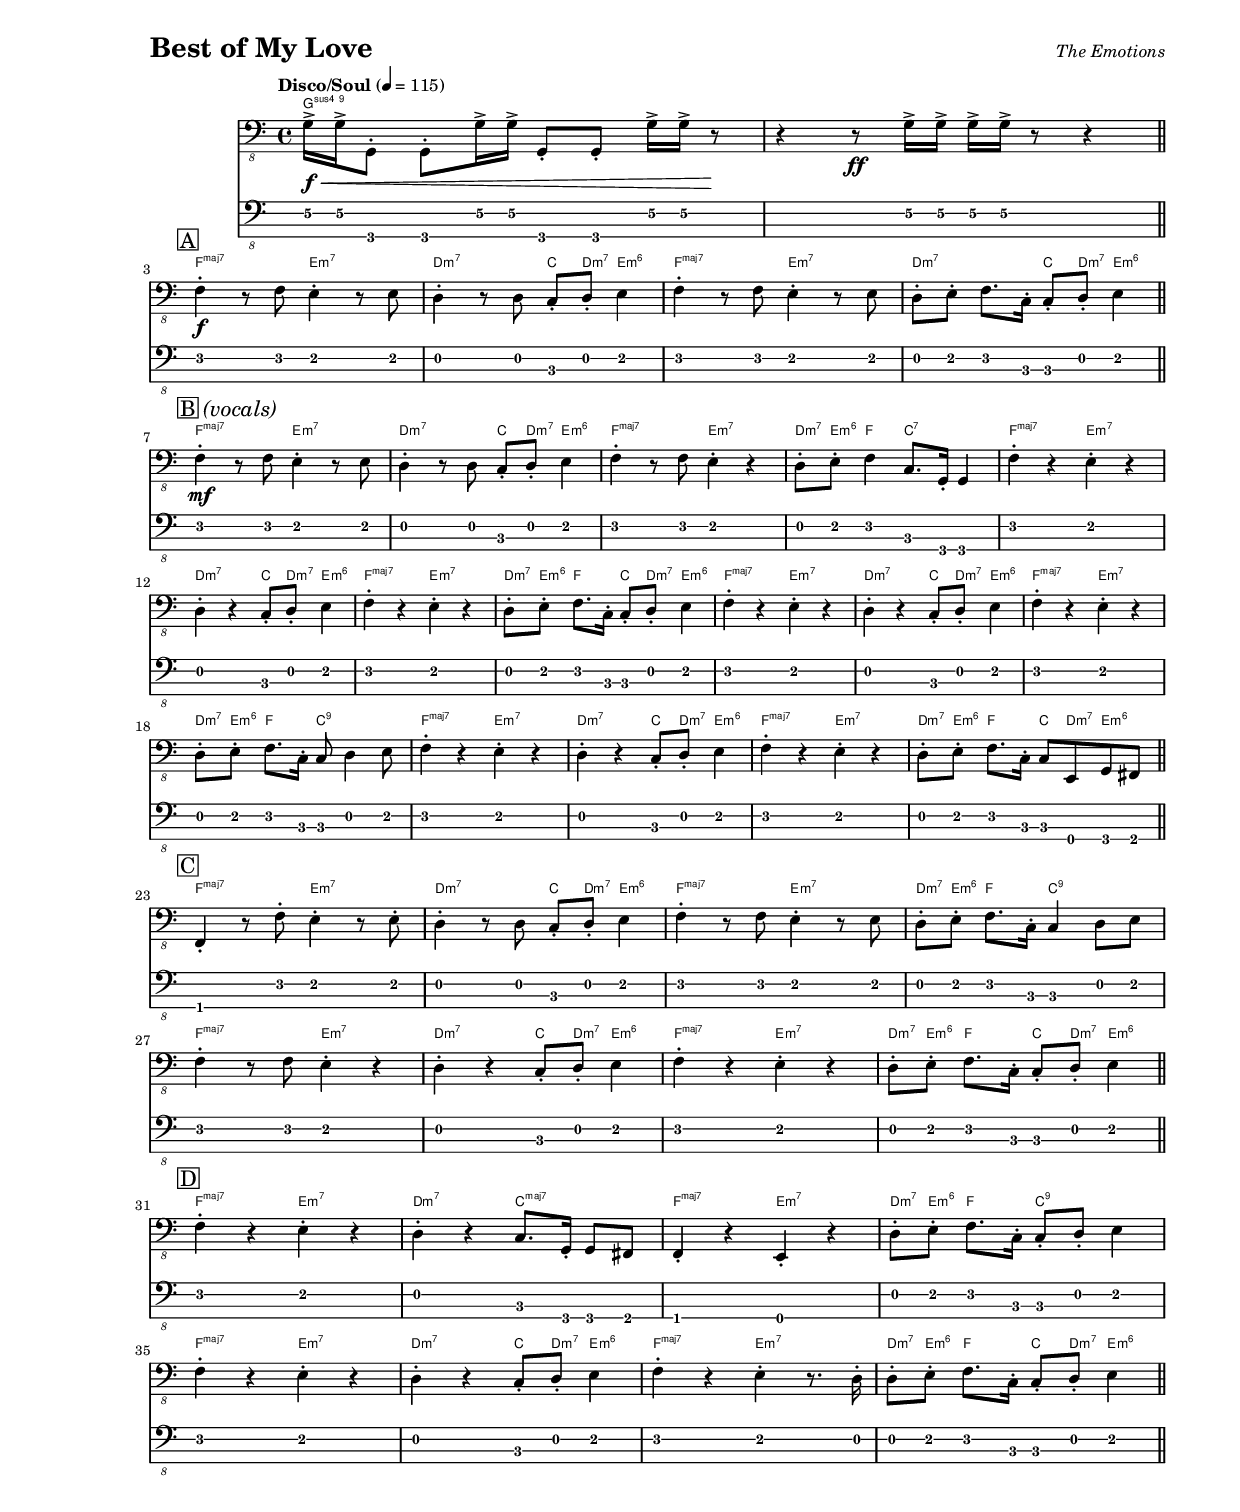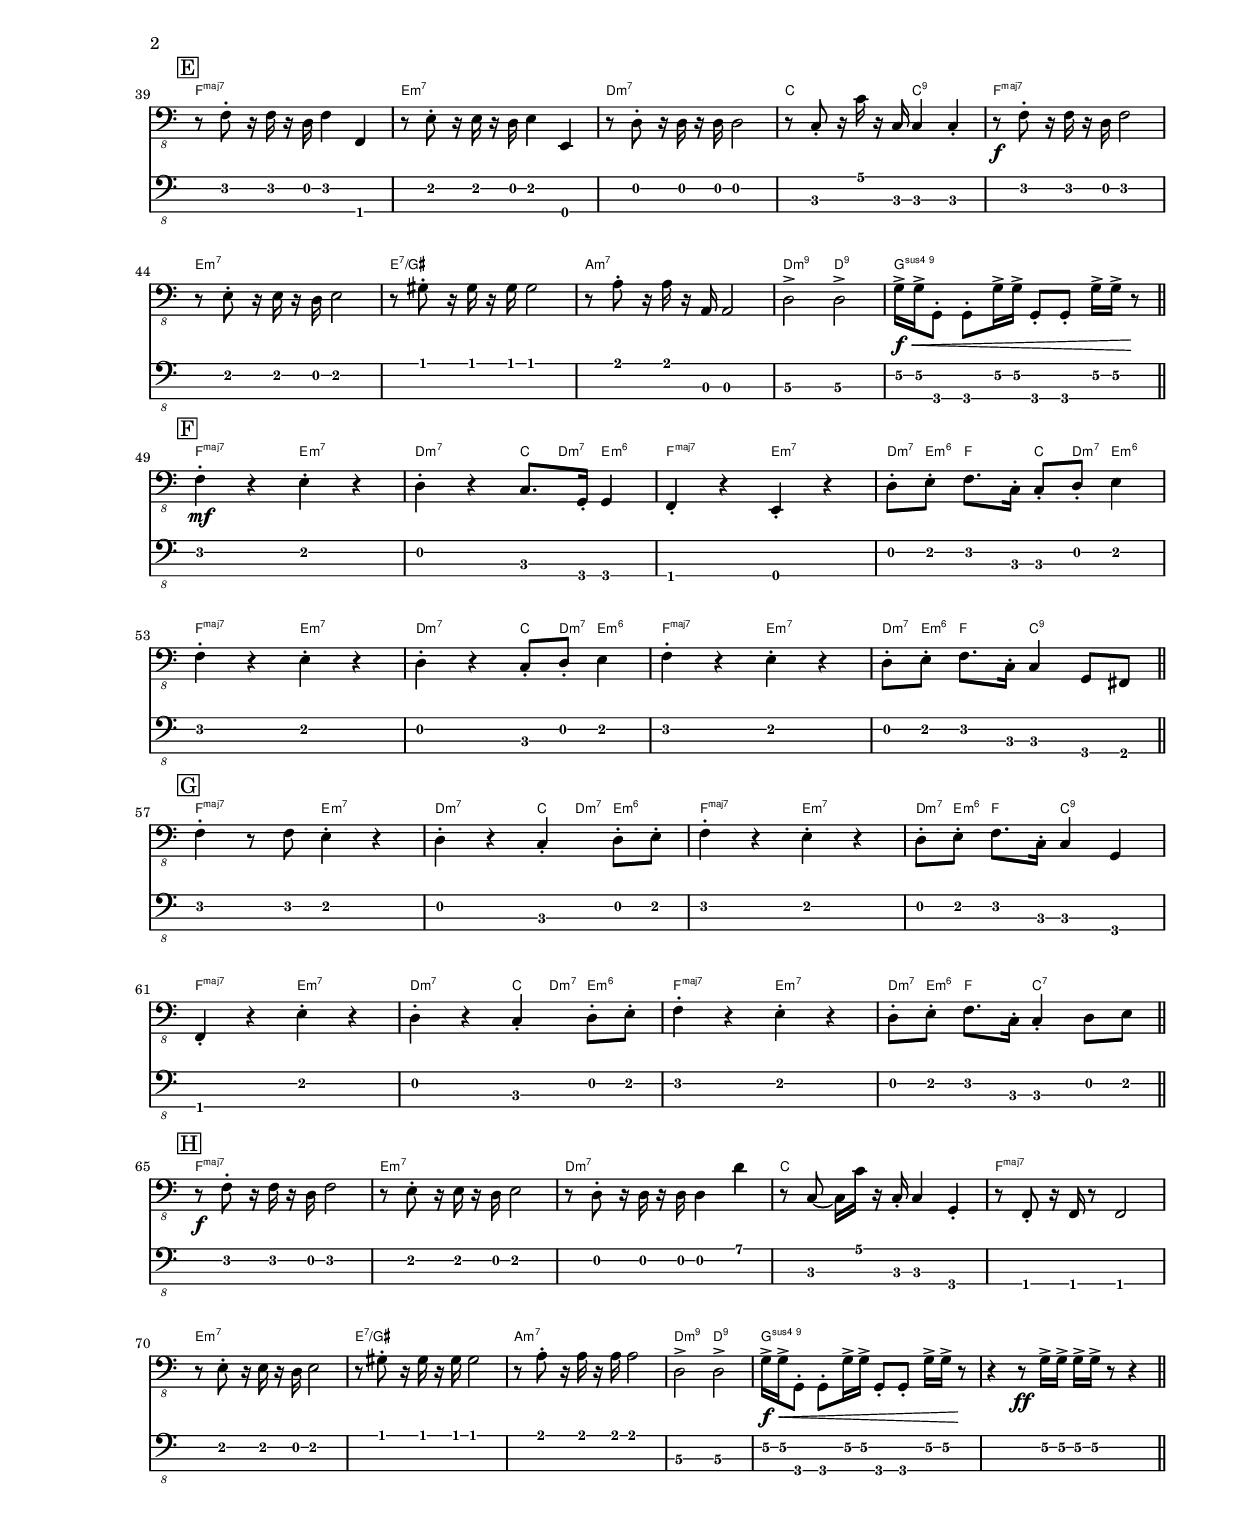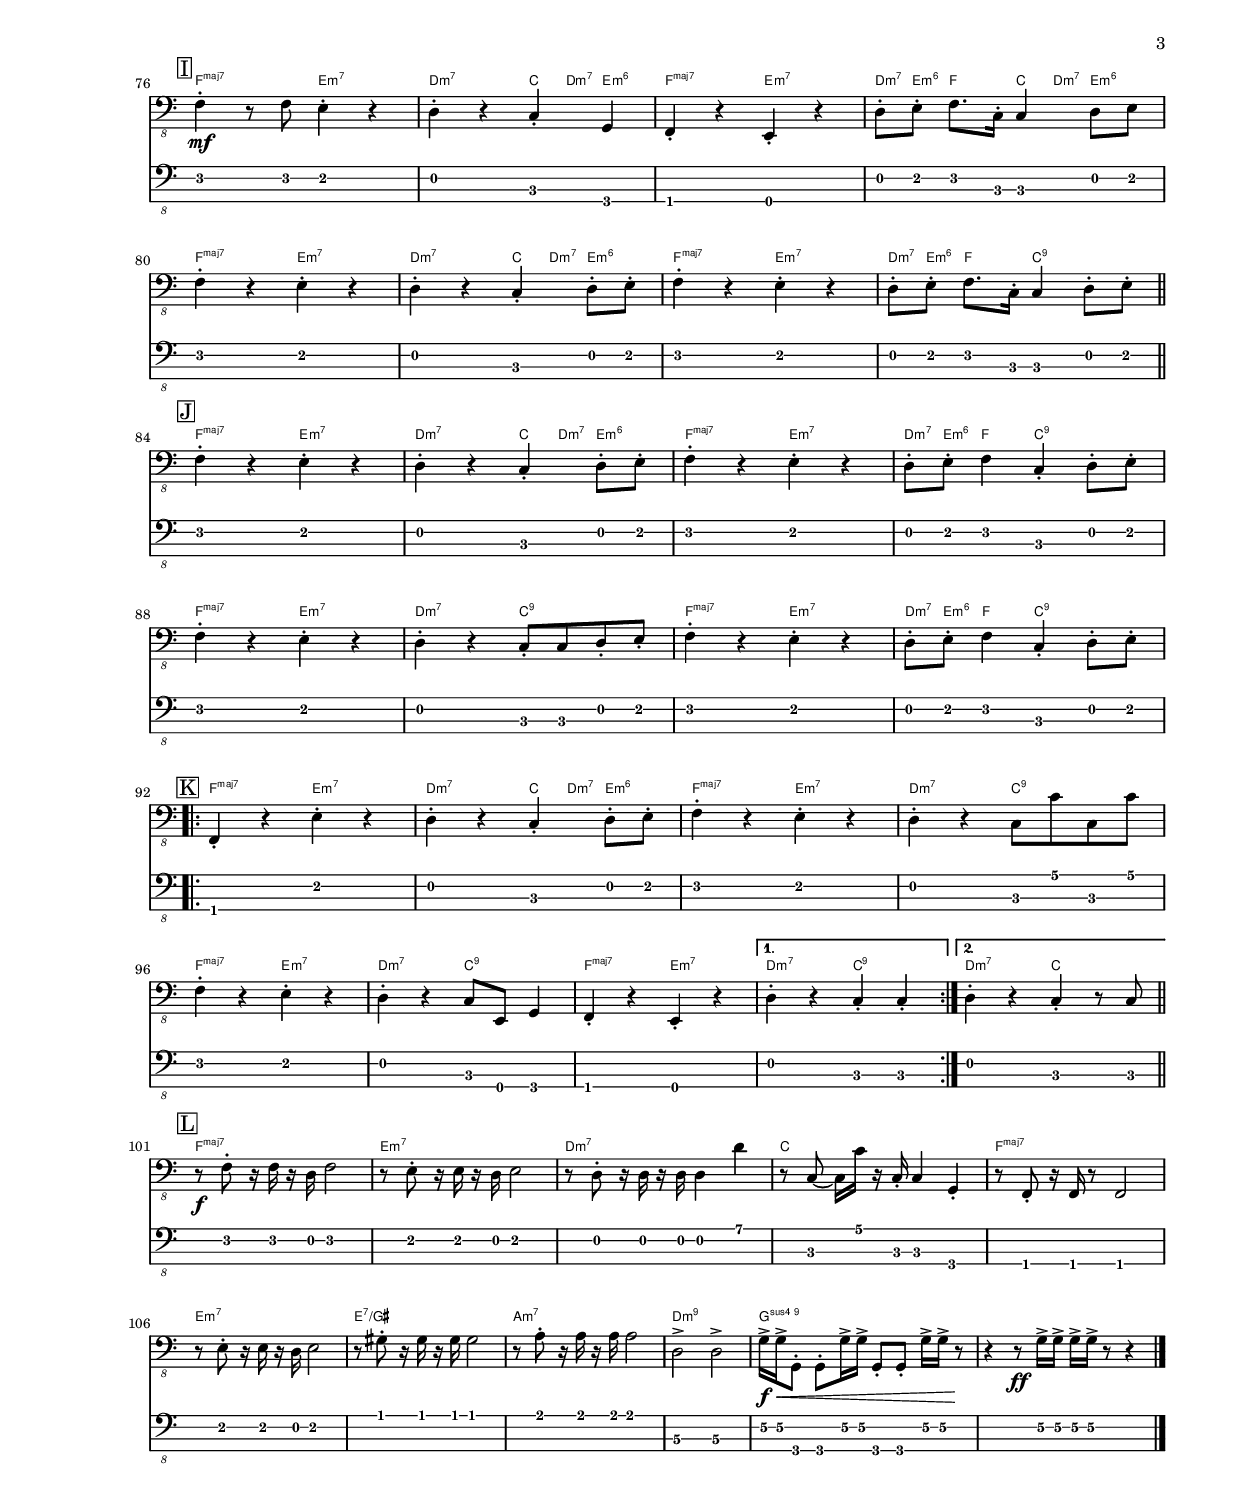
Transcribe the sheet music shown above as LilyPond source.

% LilyBin

\version "2.18.0"
\include "english.ly"

\header {
  piece = \markup { \fontsize #4 \bold "Best of My Love" }
  opus = \markup { \italic "The Emotions" }
}

\paper { 
  left-margin = 1.0 \in
  right-margin = 0.5 \in
  top-margin = 1.0 \in
  bottom-margin = 1.0 \in
}

#(set-global-staff-size 15)

cbreak = { 
  %%\break
} 
sbreak = { \break }


global = {
  \time 4/4
  \tempo "Disco/Soul" 4 = 115
}

my_notes = \relative c {
  \clef "bass_8"
  \key c \major
  
  %% 1
  \override Stem.direction = #DOWN
  g16\2-> \f \< g16\2-> g,8-. g8-. g'16\2-> g16\2-> 
  \revert Stem.direction g,8-. g8-. \override Stem.direction = #DOWN
  g'16\2-> g16\2-> r8 \! |
  r4 r8 \ff g16\2-> g16\2-> g16\2-> g16\2-> r8 r4 \bar "||"
  \revert Stem.direction
  
  %% 3
  \cbreak \sbreak
  \mark \markup { \box A }
  f4-. \f r8 f8 e4-. r8 e8 | d4-. r8 d8 c8-. d-. e4 |
  f4-. r8 f8 e4-. r8 e8 | d8-. e-. f8. c16-. c8-. d8-. e4 \bar "||"
  
  %% 7
  \cbreak \sbreak
  \mark \markup { \box B \italic {(vocals)} }
  f4-. \mf r8 f8 e4-. r8 e8 | d4-. r8 d8 c8-. d-. e4 | f4-. r8 f8 e4-. r4 | d8-. e-. f4 c8. g16-. g4 |
  
  % 11
  \cbreak
  f'4-. r e-. r | d-. r c8-. d8-. e4 | f4-. r e-. r | d8-. e-. f8. c16-. c8-. d-. e4 |
  f-. r e-. r |
  %% 16
  \cbreak
  d4-. r c8-. d-. e4 | f-. r e-. r | d8-. e8-. f8. c16-. c8 d4 e8 | 
  f4-. r e-. r |
  %% 20
  \cbreak
  d4-. r c8-. d8-. e4 | f-. r e-. r | d8-. e-. f8. c16-. c8 e,8 g8 fs \bar "||"
  
  % 23
  \cbreak \sbreak
  \mark \markup { \box C }
  f4-. r8 f'-. e4-. r8 e8-. | d4-. r8 d8 c-. d-. e4 | f4-. r8 f8 e4-. r8 e8 | d8-. e8-. f8. c16-. c4 d8 e |
  
  %% 27
  \cbreak
  f4-. r8 f e4-. r | d4-. r4 c8-. d-. e4 | f4-. r e-. r | d8-. e-. f8. c16-. c8-. d-. e4 \bar "||"
  
  %% 31
  \cbreak \sbreak
  \mark \markup { \box D }
  f4-. r e-. r | d-. r c8. g16-. g8 fs8 | f4-. r e-. r | d'8-. e-. f8. c16-. c8-. d-. e4 |
  
  %% 35
  \cbreak
  f4-. r e-. r | d-. r  c8-. d-. e4 | f4-. r e-.  r8. d16-. | d8-. e8-. f8. c16-. c8-. d8-. e4 \bar "||"
  
  %% 39
  \cbreak \sbreak
  \mark \markup { \box E }
  r8 f8-. r16 f16 r16 d16 f4 f,4 | r8 e'8-. r16 e16 r16 d16 e4 e,4 | r8 d'8-. r16 d16 r16 d16 d2 | r8 c8-. r16 c'16 r16 c,16 c4 c4-. | 
  
  %% 43
  \cbreak
  r8 \f f8-. r16 f16 r16 d16 f2 | r8 e8-. r16 e16 r16 d16 e2 | r8 gs8-. r16 gs16 r16 gs16 gs2 |
  r8 a8-. r16 a16 r16 a,16 a2 | d2\3-> d2\3-> |
  \override Stem.direction = #DOWN
  g16\2-> \f \< g16\2-> g,8-. g8-. g'16\2-> g16\2-> 
  \revert Stem.direction g,8-. g8-. \override Stem.direction = #DOWN
  g'16\2-> g16\2-> r8 \! |
  \revert Stem.direction
  \bar "||"

  %% 49
  \cbreak \sbreak
  \mark \markup { \box F }
  f4-. \mf r e-. r | d4-. r4 c8. g16-. g4 | f4-. r e-. r | d'8-. e-. f8. c16-. c8-. d8-. e4 |
  
  %% 53
  \cbreak
  f4-. r e-. r | d4-. r c8-. d-. e4 | f4-. r e-. r | d8-. e-. f8. c16-. c4 g8 fs \bar "||"
  
  %% 57
  \cbreak \sbreak
  \mark \markup { \box G }
  f'4-. r8 f8 e4-. r4 | d4-. r4 c-. d8-. e-. | f4-. r e-. r | d8-. e-. f8. c16-. c4 g4 |
  
  %% 61
  \cbreak
  f4-. r4 e'4-. r4 | d4-. r4 c-. d8-. e-. | f4-. r e-. r | d8-. e-. f8. c16-. c4-. d8 e \bar "||"
  
  %% 65
  \cbreak \sbreak
  \mark \markup { \box H }
  r8 \f f8-. r16 f16 r16 d16 f2 | r8 e8-. r16 e16 r16 d16 e2 | r8 d8-. r16 d16 r16 d16 d4 d'4 | r8 c,8 ~c16 c'16 r16 c,16-. c4 g4-. | 
  
  %% 69
  \cbreak
  r8 f-. r16 f16 r8 f2 | r8 e'8-. r16 e16 r16 d16 e2 | r8 gs8-. r16 gs16 r16 gs16 gs2 | r8 a8-. r16 a16 r16 a16 a2 |
  
  %% 73
  \cbreak
  d,2\3-> d2\3-> |
  \override Stem.direction = #DOWN
  g16\2-> \f \< g16\2-> g,8-. g8-. g'16\2-> g16\2-> 
  \revert Stem.direction g,8-. g8-. \override Stem.direction = #DOWN
  g'16\2-> g16\2-> r8 \! |
  r4 r8 \ff g16\2-> g16\2-> g16\2-> g16\2-> r8 r4 \bar "||"
  \revert Stem.direction
  
  %% 76
  \cbreak \sbreak
  \mark \markup { \box I }
  f4-. \mf r8 f8 e4-. r4 | d4-. r4 c-. g | f4-. r e-. r | d'8-. e-. f8. c16-. c4 d8 e |
  
  %% 80
  \cbreak
  f4-. r e-. r | d-. r c-. d8-. e-. | f4-. r e-. r | d8-. e-. f8. c16-. c4 d8-. e-.  \bar "||"
  
  %% 84
  \cbreak \sbreak
  \mark \markup { \box J }
  f4-. r e-. r | d-. r c-. d8-. e-. | f4-. r e-. r | d8-. e-. f4 c4-. d8-. e-. |
  
  %% 88
  f4-. r e-. r | d-. r c8-. c8 d8-. e-. | f4-. r e-. r | d8-. e-. f4 c4-. d8-. e-. |
  
  %% 92
  \cbreak \sbreak
  \mark \markup { \box K }
  \repeat volta 2 
    {
       f,4-. r e'-. r | d4-. r c-. d8-. e-. | f4-. r e-. r | d4-. r c8 c'8 c,8 c'8 |  f,4-. r e-. r |
       %% 97
       d4-. r c8 e,8 g4 | f4-. r e-. r |
    } 
  \alternative {
    {
      d'4-. r c-. c-. |
    }
    {
      d4-. r c-. r8 c8 \bar "||"
    }
  }
  
  %% 101
  \cbreak \sbreak
  \mark \markup { \box L }
  r8 \f f8-. r16 f16 r16 d16 f2 | r8 e8-. r16 e16 r16 d16 e2 | r8 d8-. r16 d16 r16 d16 d4 d'4 | r8 c,8 ~c16 c'16 r16 c,16-. c4 g4-. | 
  
  %% 103
  \cbreak
  r8 f-. r16 f16 r8 f2 | r8 e'8-. r16 e16 r16 d16 e2 | r8 gs8-. r16 gs16 r16 gs16 gs2 | r8 a8-. r16 a16 r16 a16 a2 |
  
  %% 109
  \cbreak
  d,2\3-> d2\3-> |
  \override Stem.direction = #DOWN
  g16\2-> \f \< g16\2-> g,8-. g8-. g'16\2-> g16\2-> 
  \revert Stem.direction g,8-. g8-. \override Stem.direction = #DOWN
  g'16\2-> g16\2-> r8 \! |
  r4 r8 \ff g16\2-> g16\2-> g16\2-> g16\2-> r8 r4 \bar "|."
  \revert Stem.direction
  
  
  

}

my_chords = \chordmode {
  \set majorSevenSymbol = \markup { maj7 }

  %% 1
  g1:sus9 | s1 |

  %% 3 [A]
  f2:maj7 e:m7 | d:m7 c8 d:m7 e4:m6 |
  f2:maj7 e:m7 | d:m7 c8 d:m7 e4:m6 |
  
  %% 7 [B]
  f2:maj7 e:m7 | d:m7 c8 d:m7 e4:m6 |
  f2:maj7 e:m7 | d8:m7 e:m6 f4 c2:7 |
  
  %% 11
  f2:maj7 e:m7 | d:m7 c8 d:m7 e4:m6 |
  f2:maj7 e:m7 | d8:m7 e:m6 f4 c8 d:m7 e4:m6 |
  
  f2:maj7 e:m7 | 
  %% 16
  d:m7 c8 d:m7 e4:m6 | f2:maj7 e:m7 | d8:m7 e:m6 f4 c2:9 |
  f2:maj7 e:m7 |
  
  %% 20 
  d:m7 c8 d:m7 e4:m6 | f2:maj7 e:m7 | d8:m7 e:m6 f4 c8 d:m7 e4:m6 |
  
  %% 23 [C]
  f2:maj7 e:m7 | d:m7 c8 d:m7 e4:m6 | f2:maj7 e2:m7 | d8:m7 e:m6 f4 c2:9 |
  
  %% 27
  f2:maj7 e:m7 | d2:m7 c8 d:m7 e4:m6 | f2:maj7 e:m7 | d8:m7 e:m6 f4 c8 d:m7 e4:m6 |
  
  %% 31 [D]
  f2:maj7 e:m7 | d2:m7 c:maj7 | f2:maj7 e:m7 | d8:m7 e:m6 f4 c2:9 |
  
  %% 35
  f2:maj7 e:m7 | d2:m7 c8 d:m7 e4:m6 | f2:maj7 e:m7 | d8:m7 e:m6 f4 c8 d:m7 e4:m6 |
  
  %% 39 [E]
  f1:maj7 | e1:m7 | d1:m7 | c2 c2:9 | 
 
  %% 43
  f1:maj7 | e1:m7 | e1:7/gs | 
  
  %% 46
  a1:m7 | d2:m9 d:9 | g1:sus9 |
  
  %% 49 [F]
  f2:maj7 e:m7 | d2:m7 c8 d:m7 e4:m6 | f2:maj7 e:m7 | d8:m7 e:m6 f4 c8 d:m7 e4:m6 |
  
  %% 53
  f2:maj7 e:m7 | d2:m7 c8 d:m7 e4:m6 | f2:maj7 e:m7 | d8:m7 e:m6 f4 c2:9 |
  
  %% 57 [G]
  f2:maj7 e:m7 | d2:m7 c8 d:m7 e4:m6 | f2:maj7 e:m7 | d8:m7 e:m6 f4 c2:9 |

  %% 61
  f2:maj7 e:m7 | d2:m7 c8 d:m7 e4:m6 | f2:maj7 e:m7 | d8:m7 e:m6 f4 c2:7 |
  
  %% 65 [H]
  f1:maj7 | e1:m7 | d1:m7 | c1 |
  
  %% 69
  f1:maj7 | e1:m7 | e1:7/gs | a1:m7 |
  
  %% 73
  d2:m9 d2:9 | g1:sus9 | s1 |
  
  %% 76 [I]
  f2:maj7 e:m7 | d2:m7 c8 d:m7 e4:m6 | f2:maj7 e:m7 | d8:m7 e:m6 f4 c8 d:m7 e4:m6 |
  
  %% 80
  f2:maj7 e:m7 | d2:m7 c8 d:m7 e4:m6 | f2:maj7 e:m7 | d8:m7 e:m6 f4 c2:9 |
  
  %% 84 [J]
  f2:maj7 e:m7 | d2:m7 c8 d:m7 e4:m6 | f2:maj7 e:m7 | d8:m7 e:m6 f4 c2:9 |
  
  %% 88
  f2:maj7 e:m7 | d2:m7 c2:9 | f2:maj7 e:m7 | d8:m7 e:m6 f4 c2:9 |
  
  %% 92 [K]
  \repeat volta 2 
    {
      f2:maj7 e:m7 | d2:m7 c8 d:m7 e4:m6 | f2:maj7 e:m7 | d2:m7 c2:9 |  f2:maj7 e2:m7 |
      d2:m7 c2:9 | f2:maj7 e2:m7 |
    } 
  \alternative {
    {
      d2:m7 c2:9 |
    }
    {
      d2:m7 c2 |
    }
  }
  
  %% 101 [L]
  f1:maj7 | e1:m7 | d1:m7 | c1 |
  
  %% 103
  f1:maj7 | e1:m7 | e1:7/gs | a1:m7 |
  
  %% 109
  d2:m9 d2:m9 | g1:sus9 | s1 |
}

ticktock = \drummode {
}


my_music = <<
  \new ChordNames {
    \set ChordNames.midiInstrument = "percussive organ"
    \set ChordNames.midiMaximumVolume = #0.2
    \set chordChanges = ##t
    \global
    \my_chords
  }
  \new Staff {
    \set Staff.midiInstrument = #"electric bass (finger)"
    \set Staff.midiMinimumVolume = #0.7
    \set Staff.midiMaximumVolume = #0.95
    \global
    \my_notes
  }
  \tag #'scoreOnly
  \new TabStaff
    \with { stringTunings = #bass-tuning } 
  { 
    %%\set TabStaff.minimumFret = #1
    %%\set TabStaff.restrainOpenStrings = ##t
    \global
    \my_notes
  }
  \tag #'midiOnly
  \new DrumStaff = TickTock <<
    \new DrumVoice = "ticktock" {
      \set DrumStaff.instrumentName = "TickTock"
      \set DrumStaff.midiMaximumVolume = #0.7
      \global
      \ticktock
    }
  >>
>>
  
\score {
  \removeWithTag #'midiOnly \my_music
  \layout {
    \context {
      \Score
        \override StringNumber #'stencil = ##f
        \override ChordName.font-size = -2
    }
  }
}

\score {
  \removeWithTag #'scoreOnly \unfoldRepeats \my_music
  \midi {}
}
